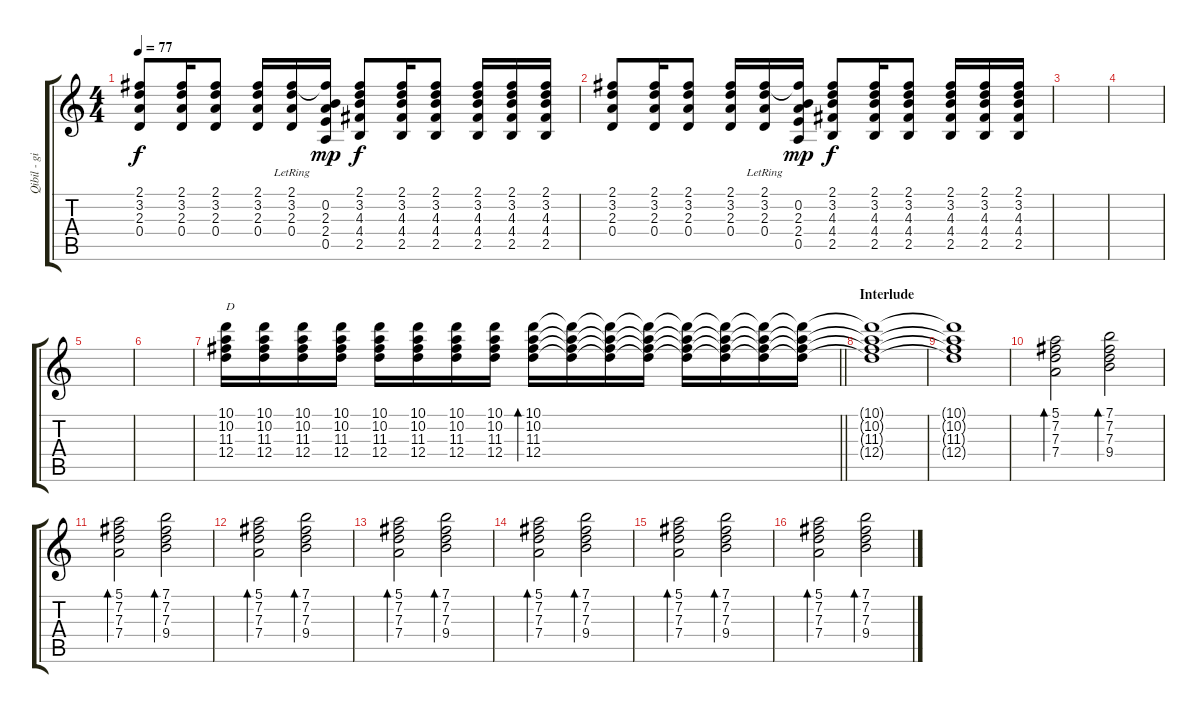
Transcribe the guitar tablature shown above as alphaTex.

\track ("Qibil - gitar 2" "Qibil - gi") {instrument electricguitarjazz}
\staff {score tabs}
\tuning (E4 B3 G3 D3 A2 E2) {hide}
\ts (4 4)
\tempo 77
\clef g2
\ks c
(2.1 3.2 2.3 0.4).8{dy f} (2.1 3.2 2.3 0.4).16 (2.1 3.2 2.3 0.4).8 (2.1 3.2 2.3 0.4).16 (2.1{lr} 3.2{lr} 2.3{lr} 0.4{lr}).16 (2.1{t} 0.2 2.3 2.4 0.5).16{dy mp} (2.1 3.2 4.3 4.4 2.5).8{dy f} (2.1 3.2 4.3 4.4 2.5).16 (2.1 3.2 4.3 4.4 2.5).8 (2.1 3.2 4.3 4.4 2.5).16 (2.1 3.2 4.3 4.4 2.5).16 (2.1 3.2 4.3 4.4 2.5).16 |
(2.1 3.2 2.3 0.4).8 (2.1 3.2 2.3 0.4).16 (2.1 3.2 2.3 0.4).8 (2.1 3.2 2.3 0.4).16 (2.1{lr} 3.2{lr} 2.3{lr} 0.4{lr}).16 (2.1{t} 0.2 2.3 2.4 0.5).16{dy mp} (2.1 3.2 4.3 4.4 2.5).8{dy f} (2.1 3.2 4.3 4.4 2.5).16 (2.1 3.2 4.3 4.4 2.5).8 (2.1 3.2 4.3 4.4 2.5).16 (2.1 3.2 4.3 4.4 2.5).16 (2.1 3.2 4.3 4.4 2.5).16 |
|
|
|
|
\barLineRight lightlight
(10.1 10.2 11.3 12.4).16{txt "D"} (10.1 10.2 11.3 12.4).16 (10.1 10.2 11.3 12.4).16 (10.1 10.2 11.3 12.4).16 (10.1 10.2 11.3 12.4).16 (10.1 10.2 11.3 12.4).16 (10.1 10.2 11.3 12.4).16 (10.1 10.2 11.3 12.4).16 (10.1 10.2 11.3 12.4).16{bd 60} (10.1{t} 10.2{t} 11.3{t} 12.4{t}).16 (10.1{t} 10.2{t} 11.3{t} 12.4{t}).16 (10.1{t} 10.2{t} 11.3{t} 12.4{t}).16 (10.1{t} 10.2{t} 11.3{t} 12.4{t}).16 (10.1{t} 10.2{t} 11.3{t} 12.4{t}).16 (10.1{t} 10.2{t} 11.3{t} 12.4{t}).16 (10.1{t} 10.2{t} 11.3{t} 12.4{t}).16 |
\section ("" "Interlude")
(10.1{t} 10.2{t} 11.3{t} 12.4{t}).1 |
(10.1{t} 10.2{t} 11.3{t} 12.4{t}).1{volume 11 balance 8} |
(5.1 7.2 7.3 7.4).2{bd 120} (7.1 7.2 7.3 9.4).2{bd 120} |
(5.1 7.2 7.3 7.4).2{bd 120} (7.1 7.2 7.3 9.4).2{bd 120} |
(5.1 7.2 7.3 7.4).2{bd 120} (7.1 7.2 7.3 9.4).2{bd 120} |
(5.1 7.2 7.3 7.4).2{bd 120} (7.1 7.2 7.3 9.4).2{bd 120} |
(5.1 7.2 7.3 7.4).2{bd 120} (7.1 7.2 7.3 9.4).2{bd 120} |
(5.1 7.2 7.3 7.4).2{bd 120} (7.1 7.2 7.3 9.4).2{bd 120} |
(5.1 7.2 7.3 7.4).2{bd 120} (7.1 7.2 7.3 9.4).2{bd 120}
